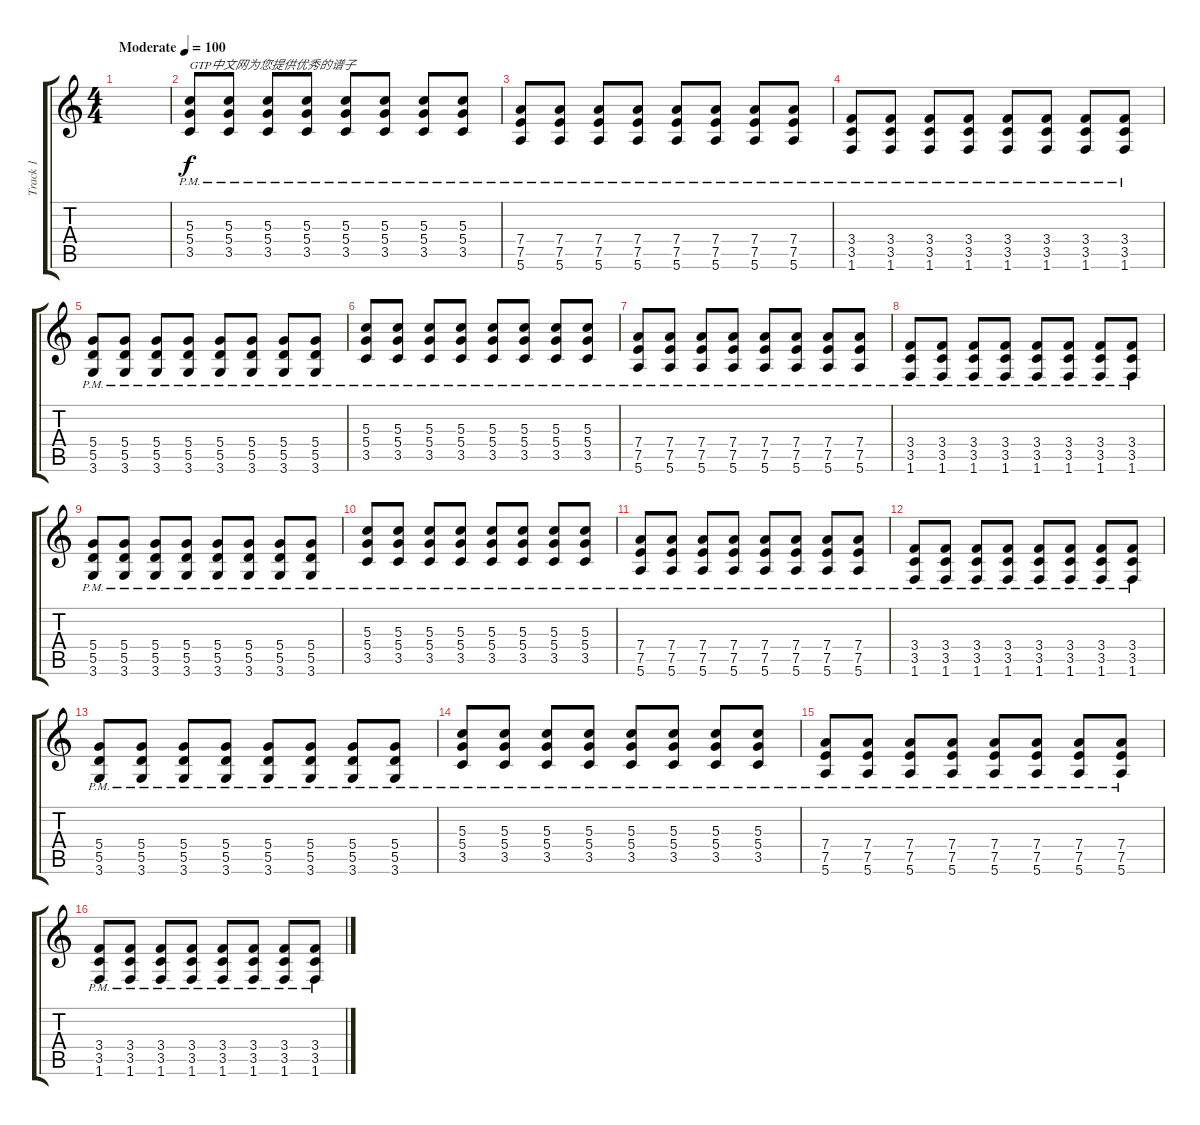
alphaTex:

\track ("Track 1" "Track 1") {instrument distortionguitar}
\staff {score tabs}
\tuning (E4 B3 G3 D3 A2 E2) {hide}
\ts (4 4)
\tempo (100 "Moderate")
\clef g2
\ks c
|
(5.3{pm} 5.4{pm} 3.5{pm}).8{txt "GTP中文网为您提供优秀的谱子"} (5.3{pm} 5.4{pm} 3.5{pm}).8 (5.3{pm} 5.4{pm} 3.5{pm}).8 (5.3{pm} 5.4{pm} 3.5{pm}).8 (5.3{pm} 5.4{pm} 3.5{pm}).8 (5.3{pm} 5.4{pm} 3.5{pm}).8 (5.3{pm} 5.4{pm} 3.5{pm}).8 (5.3{pm} 5.4{pm} 3.5{pm}).8 |
(7.4{pm} 7.5{pm} 5.6{pm}).8 (7.4{pm} 7.5{pm} 5.6{pm}).8 (7.4{pm} 7.5{pm} 5.6{pm}).8 (7.4{pm} 7.5{pm} 5.6{pm}).8 (7.4{pm} 7.5{pm} 5.6{pm}).8 (7.4{pm} 7.5{pm} 5.6{pm}).8 (7.4{pm} 7.5{pm} 5.6{pm}).8 (7.4{pm} 7.5{pm} 5.6{pm}).8 |
(3.4{pm} 3.5{pm} 1.6{pm}).8 (3.4{pm} 3.5{pm} 1.6{pm}).8 (3.4{pm} 3.5{pm} 1.6{pm}).8 (3.4{pm} 3.5{pm} 1.6{pm}).8 (3.4{pm} 3.5{pm} 1.6{pm}).8 (3.4{pm} 3.5{pm} 1.6{pm}).8 (3.4{pm} 3.5{pm} 1.6{pm}).8 (3.4{pm} 3.5{pm} 1.6{pm}).8 |
(5.4{pm} 5.5{pm} 3.6{pm}).8 (5.4{pm} 5.5{pm} 3.6{pm}).8 (5.4{pm} 5.5{pm} 3.6{pm}).8 (5.4{pm} 5.5{pm} 3.6{pm}).8 (5.4{pm} 5.5{pm} 3.6{pm}).8 (5.4{pm} 5.5{pm} 3.6{pm}).8 (5.4{pm} 5.5{pm} 3.6{pm}).8 (5.4{pm} 5.5{pm} 3.6{pm}).8 |
(5.3{pm} 5.4{pm} 3.5{pm}).8 (5.3{pm} 5.4{pm} 3.5{pm}).8 (5.3{pm} 5.4{pm} 3.5{pm}).8 (5.3{pm} 5.4{pm} 3.5{pm}).8 (5.3{pm} 5.4{pm} 3.5{pm}).8 (5.3{pm} 5.4{pm} 3.5{pm}).8 (5.3{pm} 5.4{pm} 3.5{pm}).8 (5.3{pm} 5.4{pm} 3.5{pm}).8 |
(7.4{pm} 7.5{pm} 5.6{pm}).8 (7.4{pm} 7.5{pm} 5.6{pm}).8 (7.4{pm} 7.5{pm} 5.6{pm}).8 (7.4{pm} 7.5{pm} 5.6{pm}).8 (7.4{pm} 7.5{pm} 5.6{pm}).8 (7.4{pm} 7.5{pm} 5.6{pm}).8 (7.4{pm} 7.5{pm} 5.6{pm}).8 (7.4{pm} 7.5{pm} 5.6{pm}).8 |
(3.4{pm} 3.5{pm} 1.6{pm}).8 (3.4{pm} 3.5{pm} 1.6{pm}).8 (3.4{pm} 3.5{pm} 1.6{pm}).8 (3.4{pm} 3.5{pm} 1.6{pm}).8 (3.4{pm} 3.5{pm} 1.6{pm}).8 (3.4{pm} 3.5{pm} 1.6{pm}).8 (3.4{pm} 3.5{pm} 1.6{pm}).8 (3.4{pm} 3.5{pm} 1.6{pm}).8 |
(5.4{pm} 5.5{pm} 3.6{pm}).8 (5.4{pm} 5.5{pm} 3.6{pm}).8 (5.4{pm} 5.5{pm} 3.6{pm}).8 (5.4{pm} 5.5{pm} 3.6{pm}).8 (5.4{pm} 5.5{pm} 3.6{pm}).8 (5.4{pm} 5.5{pm} 3.6{pm}).8 (5.4{pm} 5.5{pm} 3.6{pm}).8 (5.4{pm} 5.5{pm} 3.6{pm}).8 |
(5.3{pm} 5.4{pm} 3.5{pm}).8 (5.3{pm} 5.4{pm} 3.5{pm}).8 (5.3{pm} 5.4{pm} 3.5{pm}).8 (5.3{pm} 5.4{pm} 3.5{pm}).8 (5.3{pm} 5.4{pm} 3.5{pm}).8 (5.3{pm} 5.4{pm} 3.5{pm}).8 (5.3{pm} 5.4{pm} 3.5{pm}).8 (5.3{pm} 5.4{pm} 3.5{pm}).8 |
(7.4{pm} 7.5{pm} 5.6{pm}).8 (7.4{pm} 7.5{pm} 5.6{pm}).8 (7.4{pm} 7.5{pm} 5.6{pm}).8 (7.4{pm} 7.5{pm} 5.6{pm}).8 (7.4{pm} 7.5{pm} 5.6{pm}).8 (7.4{pm} 7.5{pm} 5.6{pm}).8 (7.4{pm} 7.5{pm} 5.6{pm}).8 (7.4{pm} 7.5{pm} 5.6{pm}).8 |
(3.4{pm} 3.5{pm} 1.6{pm}).8 (3.4{pm} 3.5{pm} 1.6{pm}).8 (3.4{pm} 3.5{pm} 1.6{pm}).8 (3.4{pm} 3.5{pm} 1.6{pm}).8 (3.4{pm} 3.5{pm} 1.6{pm}).8 (3.4{pm} 3.5{pm} 1.6{pm}).8 (3.4{pm} 3.5{pm} 1.6{pm}).8 (3.4{pm} 3.5{pm} 1.6{pm}).8 |
(5.4{pm} 5.5{pm} 3.6{pm}).8 (5.4{pm} 5.5{pm} 3.6{pm}).8 (5.4{pm} 5.5{pm} 3.6{pm}).8 (5.4{pm} 5.5{pm} 3.6{pm}).8 (5.4{pm} 5.5{pm} 3.6{pm}).8 (5.4{pm} 5.5{pm} 3.6{pm}).8 (5.4{pm} 5.5{pm} 3.6{pm}).8 (5.4{pm} 5.5{pm} 3.6{pm}).8 |
(5.3{pm} 5.4{pm} 3.5{pm}).8 (5.3{pm} 5.4{pm} 3.5{pm}).8 (5.3{pm} 5.4{pm} 3.5{pm}).8 (5.3{pm} 5.4{pm} 3.5{pm}).8 (5.3{pm} 5.4{pm} 3.5{pm}).8 (5.3{pm} 5.4{pm} 3.5{pm}).8 (5.3{pm} 5.4{pm} 3.5{pm}).8 (5.3{pm} 5.4{pm} 3.5{pm}).8 |
(7.4{pm} 7.5{pm} 5.6{pm}).8 (7.4{pm} 7.5{pm} 5.6{pm}).8 (7.4{pm} 7.5{pm} 5.6{pm}).8 (7.4{pm} 7.5{pm} 5.6{pm}).8 (7.4{pm} 7.5{pm} 5.6{pm}).8 (7.4{pm} 7.5{pm} 5.6{pm}).8 (7.4{pm} 7.5{pm} 5.6{pm}).8 (7.4{pm} 7.5{pm} 5.6{pm}).8 |
(3.4{pm} 3.5{pm} 1.6{pm}).8 (3.4{pm} 3.5{pm} 1.6{pm}).8 (3.4{pm} 3.5{pm} 1.6{pm}).8 (3.4{pm} 3.5{pm} 1.6{pm}).8 (3.4{pm} 3.5{pm} 1.6{pm}).8 (3.4{pm} 3.5{pm} 1.6{pm}).8 (3.4{pm} 3.5{pm} 1.6{pm}).8 (3.4{pm} 3.5{pm} 1.6{pm}).8
